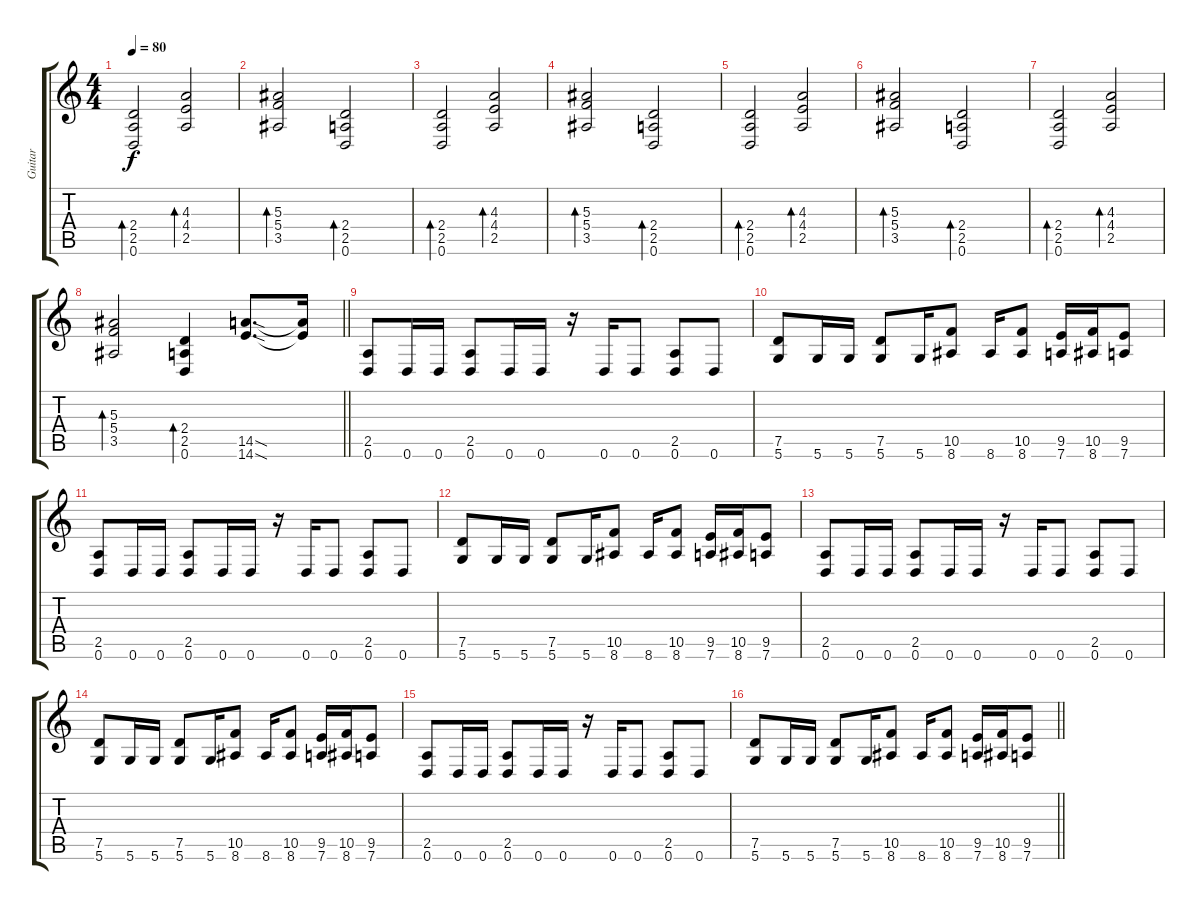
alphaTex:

\track ("Guitar" "Guitar") {instrument distortionguitar}
\staff {score tabs}
\tuning (D4 A3 F3 C3 G2 D2) {hide}
\ts (4 4)
\section ("" "")
\tempo 80
\clef g2
\ks c
(2.4 2.5 0.6).2{bd 120 dy f instrument acousticguitarsteel} (4.3 4.4 2.5).2{bd 120} |
(5.3 5.4 3.5).2{bd 120} (2.4 2.5 0.6).2{bd 120} |
(2.4 2.5 0.6).2{bd 120} (4.3 4.4 2.5).2{bd 120} |
(5.3 5.4 3.5).2{bd 120} (2.4 2.5 0.6).2{bd 120} |
(2.4 2.5 0.6).2{bd 120} (4.3 4.4 2.5).2{bd 120} |
(5.3 5.4 3.5).2{bd 120} (2.4 2.5 0.6).2{bd 120} |
(2.4 2.5 0.6).2{bd 120} (4.3 4.4 2.5).2{bd 120} |
\barLineRight lightlight
(5.3 5.4 3.5).2{bd 120} (2.4 2.5 0.6).4{bd 120} (14.5{sod} 14.6{sod}).8{d instrument distortionguitar} (14.5{t} 14.6{t}).16 |
\section ("" "")
(2.5 0.6).8 0.6.16 0.6.16 (2.5 0.6).8 0.6.16 0.6.16 r.16 0.6.16 0.6.8 (2.5 0.6).8 0.6.8 |
(7.5 5.6).8 5.6.16 5.6.16 (7.5 5.6).8 5.6.16 (10.5 8.6).8 8.6.16 (10.5 8.6).8 (9.5 7.6).16 (10.5 8.6).16 (9.5 7.6).8 |
(2.5 0.6).8 0.6.16 0.6.16 (2.5 0.6).8 0.6.16 0.6.16 r.16 0.6.16 0.6.8 (2.5 0.6).8 0.6.8 |
(7.5 5.6).8 5.6.16 5.6.16 (7.5 5.6).8 5.6.16 (10.5 8.6).8 8.6.16 (10.5 8.6).8 (9.5 7.6).16 (10.5 8.6).16 (9.5 7.6).8 |
(2.5 0.6).8 0.6.16 0.6.16 (2.5 0.6).8 0.6.16 0.6.16 r.16 0.6.16 0.6.8 (2.5 0.6).8 0.6.8 |
(7.5 5.6).8 5.6.16 5.6.16 (7.5 5.6).8 5.6.16 (10.5 8.6).8 8.6.16 (10.5 8.6).8 (9.5 7.6).16 (10.5 8.6).16 (9.5 7.6).8 |
(2.5 0.6).8 0.6.16 0.6.16 (2.5 0.6).8 0.6.16 0.6.16 r.16 0.6.16 0.6.8 (2.5 0.6).8 0.6.8 |
\barLineRight lightlight
(7.5 5.6).8 5.6.16 5.6.16 (7.5 5.6).8 5.6.16 (10.5 8.6).8 8.6.16 (10.5 8.6).8 (9.5 7.6).16 (10.5 8.6).16 (9.5 7.6).8
